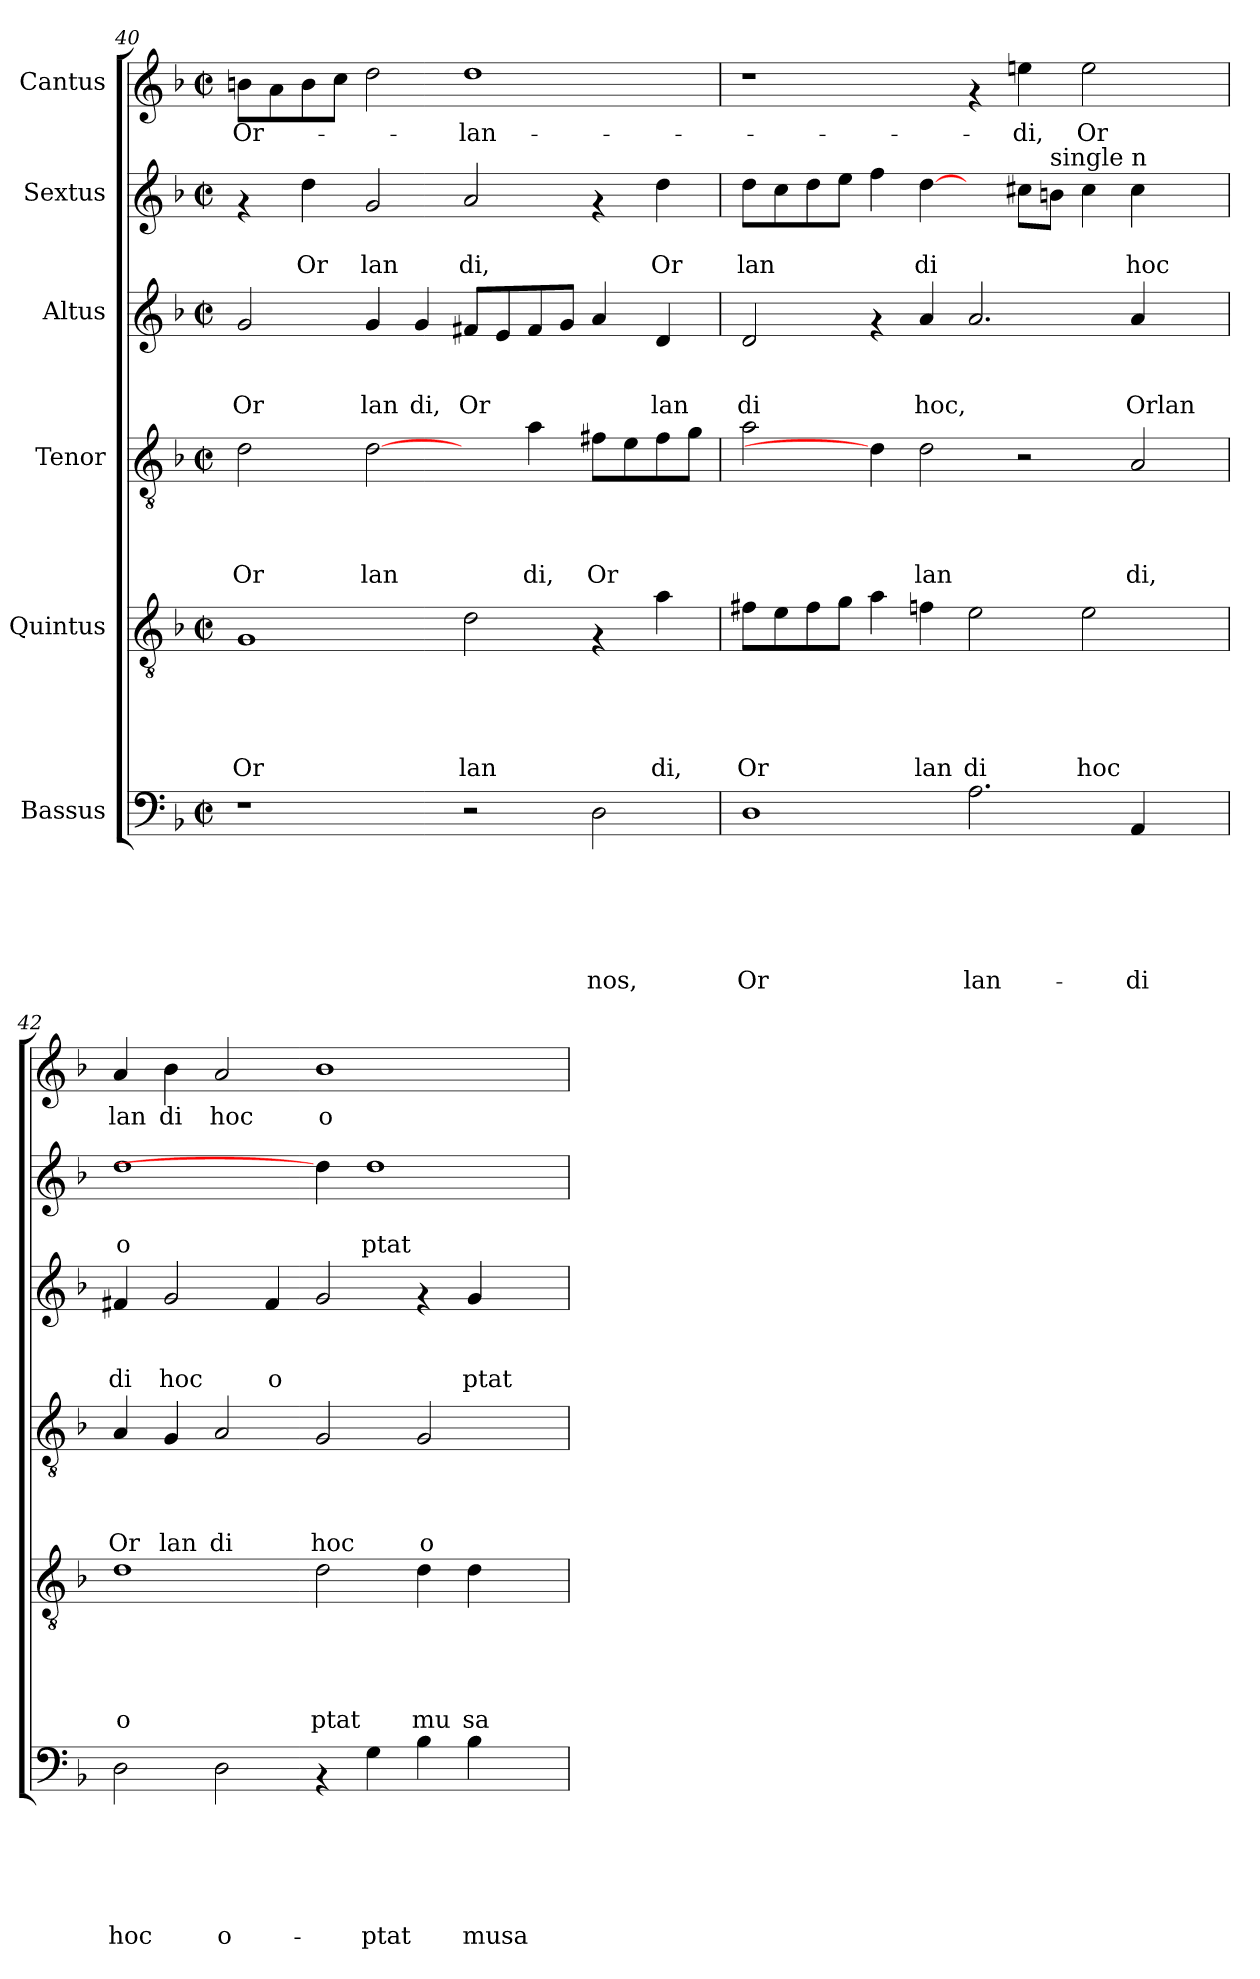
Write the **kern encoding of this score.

**kern	**text	**text	**text	**text	**text	**text	**kern	**text	**text	**text	**text	**text	**kern	**text	**text	**text	**text	**kern	**text	**text	**text	**kern	**text	**text	**kern	**text
*part6	*part6	*part6	*part6	*part6	*part6	*part6	*part5	*part5	*part5	*part5	*part5	*part5	*part4	*part4	*part4	*part4	*part4	*part3	*part3	*part3	*part3	*part2	*part2	*part2	*part1	*part1
*staff6	*staff6	*staff6	*staff6	*staff6	*staff6	*staff6	*staff5	*staff5	*staff5	*staff5	*staff5	*staff5	*staff4	*staff4	*staff4	*staff4	*staff4	*staff3	*staff3	*staff3	*staff3	*staff2	*staff2	*staff2	*staff1	*staff1
*I"Bassus	*	*	*	*	*	*	*I"Quintus	*	*	*	*	*	*I"Tenor	*	*	*	*	*I"Altus	*	*	*	*I"Sextus	*	*	*I"Cantus	*
*clefF4	*	*	*	*	*	*	*clefGv2	*	*	*	*	*	*clefGv2	*	*	*	*	*clefG2	*	*	*	*clefG2	*	*	*clefG2	*
*k[b-]	*	*	*	*	*	*	*k[b-]	*	*	*	*	*	*k[b-]	*	*	*	*	*k[b-]	*	*	*	*k[b-]	*	*	*k[b-]	*
*F:	*	*	*	*	*	*	*F:	*	*	*	*	*	*F:	*	*	*	*	*F:	*	*	*	*F:	*	*	*F:	*
*M2/2	*	*	*	*	*	*	*M2/2	*	*	*	*	*	*M2/2	*	*	*	*	*M2/2	*	*	*	*M2/2	*	*	*M2/2	*
*met(c|)	*	*	*	*	*	*	*met(c|)	*	*	*	*	*	*met(c|)	*	*	*	*	*met(c|)	*	*	*	*met(c|)	*	*	*met(c|)	*
=40	=40	=40	=40	=40	=40	=40	=40	=40	=40	=40	=40	=40	=40	=40	=40	=40	=40	=40	=40	=40	=40	=40	=40	=40	=40	=40
!	!	!	!	!	!	!	!	!	!	!	!	!LO:LY:b	!	!	!	!	!LO:LY:b	!	!	!	!LO:LY:b	!	!	!	!	!LO:LY:b
1r	.	.	.	.	.	.	1G	.	.	.	.	Or	2d\	.	.	.	Or	2g/	.	.	Or	4rf	.	.	8bn\L	Or-
.	.	.	.	.	.	.	.	.	.	.	.	.	.	.	.	.	.	.	.	.	.	.	.	.	8a\	.
!	!	!	!	!	!	!	!	!	!	!	!	!	!	!	!	!	!	!	!	!	!	!	!	!LO:LY:b	!	!
.	.	.	.	.	.	.	.	.	.	.	.	.	.	.	.	.	.	.	.	.	.	4dd\	.	Or	8b\	.
.	.	.	.	.	.	.	.	.	.	.	.	.	.	.	.	.	.	.	.	.	.	.	.	.	8cc\J	.
!	!	!	!	!	!	!	!	!	!	!	!	!	!	!	!	!	!LO:LY:b	!	!	!	!LO:LY:b	!	!	!LO:LY:b	!	!
.	.	.	.	.	.	.	.	.	.	.	.	.	[2d\	.	.	.	lan	4g/	.	.	lan	2g/	.	lan	2dd\	.
!	!	!	!	!	!	!	!	!	!	!	!	!	!	!	!	!	!	!	!	!	!LO:LY:b	!	!	!	!	!
.	.	.	.	.	.	.	.	.	.	.	.	.	.	.	.	.	.	4g/	.	.	di,	.	.	.	.	.
!	!	!	!	!	!	!	!	!	!	!	!	!LO:LY:b	!	!	!	!	!	!	!	!	!LO:LY:b	!	!	!LO:LY:b	!	!LO:LY:b
2r	.	.	.	.	.	.	2d\	.	.	.	.	lan	4ryy	.	.	.	.	8f#X/L	.	.	Or	2a/	.	di,	1dd	-lan-
.	.	.	.	.	.	.	.	.	.	.	.	.	.	.	.	.	.	8e/	.	.	.	.	.	.	.	.
!	!	!	!	!	!	!	!	!	!	!	!	!	!	!	!	!	!LO:LY:b	!	!	!	!	!	!	!	!	!
.	.	.	.	.	.	.	.	.	.	.	.	.	4a\	.	.	.	di,	8f#/	.	.	.	.	.	.	.	.
.	.	.	.	.	.	.	.	.	.	.	.	.	.	.	.	.	.	8g/J	.	.	.	.	.	.	.	.
!	!	!	!	!	!	!LO:LY:b	!	!	!	!	!	!	!	!	!	!	!LO:LY:b	!	!	!	!	!	!	!	!	!
2D\	.	.	.	.	.	nos,	4rF	.	.	.	.	.	8f#X\L	.	.	.	Or	4a/	.	.	.	4rf	.	.	.	.
.	.	.	.	.	.	.	.	.	.	.	.	.	8e\	.	.	.	.	.	.	.	.	.	.	.	.	.
!	!	!	!	!	!	!	!	!	!	!	!	!LO:LY:b	!	!	!	!	!	!	!	!	!LO:LY:b	!	!	!LO:LY:b	!	!
.	.	.	.	.	.	.	4a\	.	.	.	.	di,	8f#\	.	.	.	.	4d/	.	.	lan	4dd\	.	Or	.	.
.	.	.	.	.	.	.	.	.	.	.	.	.	8g\J	.	.	.	.	.	.	.	.	.	.	.	.	.
!!LO:LB:g=z
=41	=41	=41	=41	=41	=41	=41	=41	=41	=41	=41	=41	=41	=41	=41	=41	=41	=41	=41	=41	=41	=41	=41	=41	=41	=41	=41
!	!	!	!	!	!	!LO:LY:b	!	!	!	!	!	!LO:LY:b	!	!	!	!	!	!	!	!	!LO:LY:b	!	!	!LO:LY:b	!	!
1D	.	.	.	.	.	Or	8f#X\L	.	.	.	.	Or	2a\	.	.	.	.	2d/	.	.	di	8dd\L	.	lan	1r	.
.	.	.	.	.	.	.	8e\	.	.	.	.	.	.	.	.	.	.	.	.	.	.	8cc\	.	.	.	.
.	.	.	.	.	.	.	8f#\	.	.	.	.	.	.	.	.	.	.	.	.	.	.	8dd\	.	.	.	.
.	.	.	.	.	.	.	8g\J	.	.	.	.	.	.	.	.	.	.	.	.	.	.	8ee\J	.	.	.	.
.	.	.	.	.	.	.	4a\	.	.	.	.	.	4d\]	.	.	.	.	4rf	.	.	.	4ff\	.	.	.	.
!	!	!	!	!	!	!	!	!	!	!	!	!LO:LY:b	!	!	!	!	!LO:LY:b	!	!	!	!LO:LY:b	!	!	!LO:LY:b	!	!
.	.	.	.	.	.	.	4fn\	.	.	.	.	lan	2d\	.	.	.	lan	4a/	.	.	hoc,	[4dd\	.	di	.	.
!	!	!	!	!	!	!LO:LY:b	!	!	!	!	!	!LO:LY:b	!	!	!	!	!	!	!	!	!	!	!	!	!	!
2.A\	.	.	.	.	.	lan-	2e\	.	.	.	.	di	.	.	.	.	.	2.a/	.	.	.	4ryy	.	.	4rf	.
!	!	!	!	!	!	!	!	!	!	!	!	!	!	!	!	!	!	!	!	!	!	!	!	!	!	!LO:LY:b
.	.	.	.	.	.	.	.	.	.	.	.	.	2r	.	.	.	.	.	.	.	.	8cc#X\L	.	.	4een\	-di,
!	!	!	!	!	!	!	!	!	!	!	!	!	!	!	!	!	!	!	!	!	!	!LO:TX:a:t=single n	!	!	!	!
.	.	.	.	.	.	.	.	.	.	.	.	.	.	.	.	.	.	.	.	.	.	8b\J	.	.	.	.
!	!	!	!	!	!	!	!	!	!	!	!	!LO:LY:b	!	!	!	!	!	!	!	!	!	!	!	!	!	!LO:LY:b
.	.	.	.	.	.	.	2e\	.	.	.	.	hoc	.	.	.	.	.	.	.	.	.	4cc#\	.	.	2ee\	Or
!	!	!	!	!	!	!LO:LY:b	!	!	!	!	!	!	!	!	!	!	!LO:LY:b	!	!	!	!LO:LY:b	!	!	!LO:LY:b	!	!
4AA/	.	.	.	.	.	-di	.	.	.	.	.	.	2A/	.	.	.	di,	4a/	.	.	Orlan	4cc#\	.	hoc	.	.
4ryy	.	.	.	.	.	.	4ryy	.	.	.	.	.	.	.	.	.	.	4ryy	.	.	.	4ryy	.	.	4ryy	.
=42	=42	=42	=42	=42	=42	=42	=42	=42	=42	=42	=42	=42	=42	=42	=42	=42	=42	=42	=42	=42	=42	=42	=42	=42	=42	=42
!	!	!	!	!	!	!LO:LY:b	!	!	!	!	!	!LO:LY:b	!	!	!	!	!LO:LY:b	!	!	!	!LO:LY:b	!	!	!LO:LY:b	!	!LO:LY:b
2D\	.	.	.	.	.	hoc	1d	.	.	.	.	o	4A/	.	.	.	Or	4f#X/	.	.	di	1dd	.	o	4a/	lan
!	!	!	!	!	!	!	!	!	!	!	!	!	!	!	!	!	!LO:LY:b	!	!	!	!LO:LY:b	!	!	!	!	!LO:LY:b
.	.	.	.	.	.	.	.	.	.	.	.	.	4G/	.	.	.	lan	2g/	.	.	hoc	.	.	.	4b-\	di
!	!	!	!	!	!	!LO:LY:b	!	!	!	!	!	!	!	!	!	!	!LO:LY:b	!	!	!	!	!	!	!	!	!LO:LY:b
2D\	.	.	.	.	.	o-	.	.	.	.	.	.	2A/	.	.	.	di	.	.	.	.	.	.	.	2a/	hoc
!	!	!	!	!	!	!	!	!	!	!	!	!	!	!	!	!	!	!	!	!	!LO:LY:b	!	!	!	!	!
.	.	.	.	.	.	.	.	.	.	.	.	.	.	.	.	.	.	4f#/	.	.	o	.	.	.	.	.
!	!	!	!	!	!	!	!	!	!	!	!	!LO:LY:b	!	!	!	!	!LO:LY:b	!	!	!	!	!	!	!	!	!LO:LY:b
4rAA	.	.	.	.	.	.	2d\	.	.	.	.	ptat	2G/	.	.	.	hoc	2g/	.	.	.	4dd\]	.	.	1b-	o
!	!	!	!	!	!	!LO:LY:b	!	!	!	!	!	!	!	!	!	!	!	!	!	!	!	!	!	!LO:LY:b	!	!
4G\	.	.	.	.	.	-ptat	.	.	.	.	.	.	.	.	.	.	.	.	.	.	.	1dd	.	ptat	.	.
!	!	!	!	!	!	!	!	!	!	!	!	!LO:LY:b	!	!	!	!	!LO:LY:b	!	!	!	!	!	!	!	!	!
4B-\	.	.	.	.	.	.	4d\	.	.	.	.	mu	2G/	.	.	.	o	4rf	.	.	.	.	.	.	.	.
!	!	!	!	!	!	!LO:LY:b	!	!	!	!	!	!LO:LY:b	!	!	!	!	!	!	!	!	!LO:LY:b	!	!	!	!	!
4B-\	.	.	.	.	.	musa	4d\	.	.	.	.	sa	.	.	.	.	.	4g/	.	.	ptat	.	.	.	.	.
4ryy	.	.	.	.	.	.	4ryy	.	.	.	.	.	4ryy	.	.	.	.	4ryy	.	.	.	.	.	.	4ryy	.
=	=	=	=	=	=	=	=	=	=	=	=	=	=	=	=	=	=	=	=	=	=	=	=	=	=	=
*-	*-	*-	*-	*-	*-	*-	*-	*-	*-	*-	*-	*-	*-	*-	*-	*-	*-	*-	*-	*-	*-	*-	*-	*-	*-	*-
